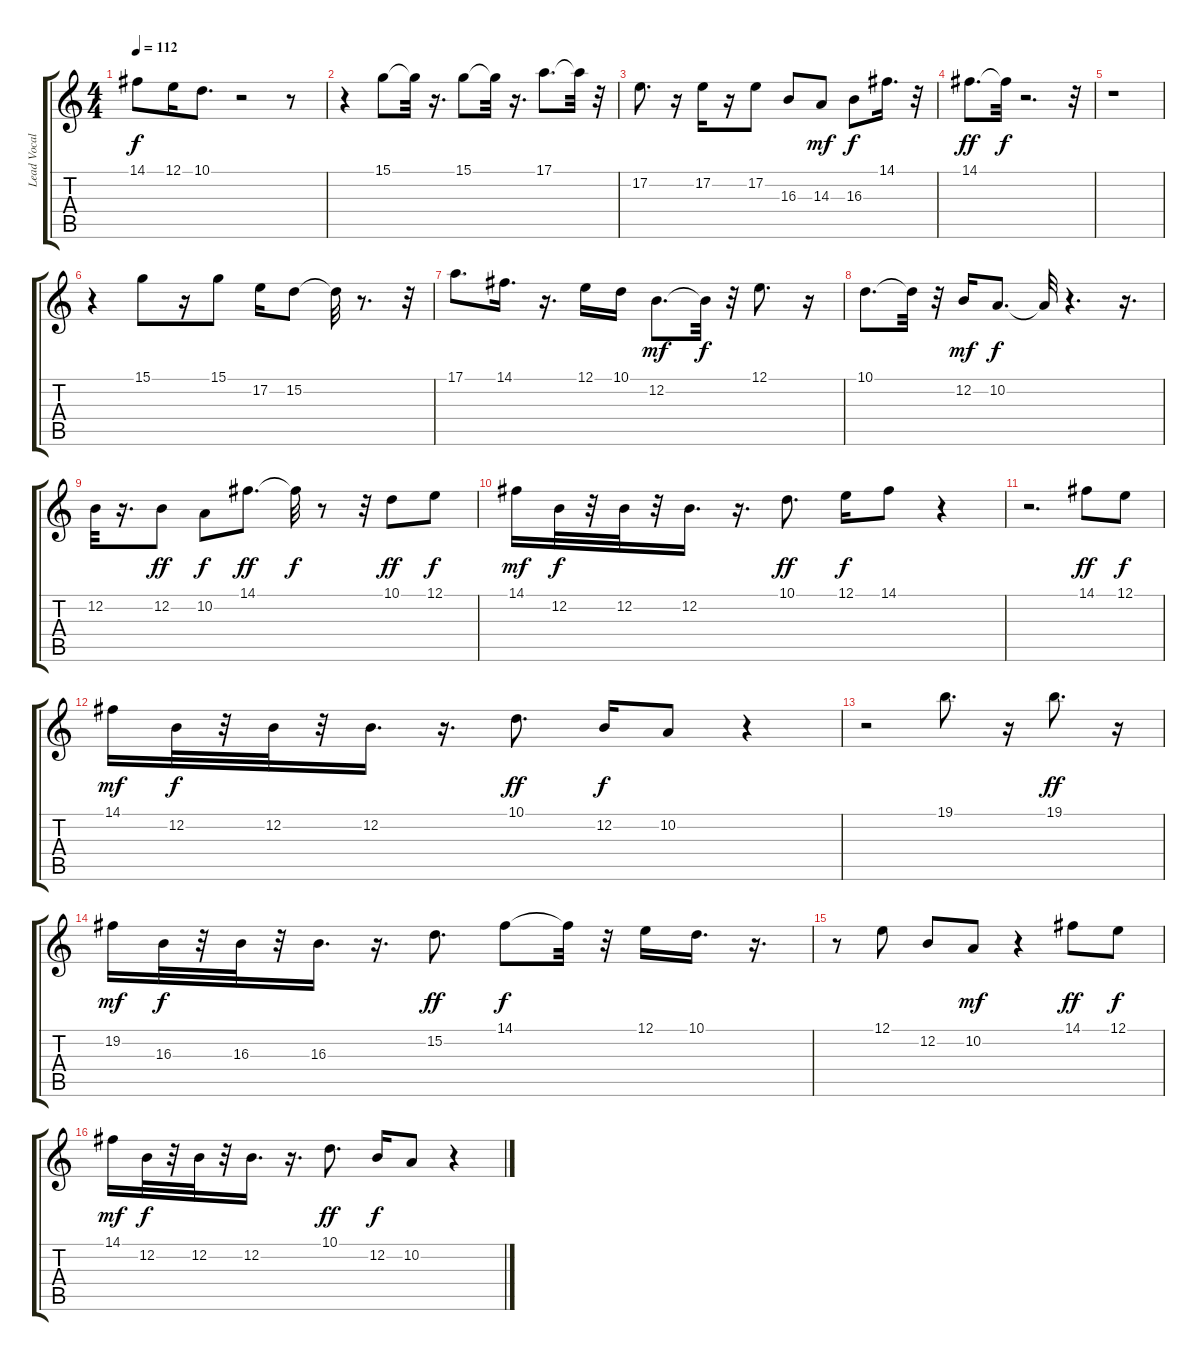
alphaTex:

\track ("Lead Vocal" "Lead Vocal") {instrument panflute}
\staff {score tabs}
\tuning (E4 B3 G3 D3 A2 E2) {hide}
\ts (4 4)
\tempo 112
\clef g2
\ks c
14.1.8{dy f} 12.1.16 10.1.8{d} r.2 r.8 |
r.4 15.1.8 15.1{t}.32 r.16{d} 15.1.8 15.1{t}.32 r.16{d} 17.1.8{d} 17.1{t}.32 r.32 |
17.2.8{d} r.16 17.2.16 r.16 17.2.8 16.3.8 14.3.8{dy mf} 16.3.8{dy f} 14.1.16{d} r.32 |
14.1.8{d dy ff} 14.1{t}.32{dy f} r.2{d} r.32 |
r.1 |
r.4 15.1.8 r.16 15.1.8 17.2.16 15.2.8 15.2{t}.32 r.8{d} r.32 |
17.1.8{d} 14.1.16{d} r.16{d} 12.1.16 10.1.16 12.2.8{d dy mf} 12.2{t}.32{dy f} r.32 12.1.8{d} r.16 |
10.1.8{d} 10.1{t}.32 r.32 12.2.16{dy mf} 10.2.8{d dy f} 10.2{t}.32 r.4{d} r.16{d} |
12.2.32 r.16{d} 12.2.8{dy ff} 10.2.8{dy f} 14.1.8{d dy ff} 14.1{t}.32{dy f} r.8 r.32 10.1.8{dy ff} 12.1.8{dy f} |
14.1.16{dy mf} 12.2.32{dy f} r.32 12.2.32 r.32 12.2.16{d} r.16{d} 10.1.8{d dy ff} 12.1.16{dy f} 14.1.8 r.4 |
r.2{d} 14.1.8{dy ff} 12.1.8{dy f} |
14.1.16{dy mf} 12.2.32{dy f} r.32 12.2.32 r.32 12.2.16{d} r.16{d} 10.1.8{d dy ff} 12.2.16{dy f} 10.2.8 r.4 |
r.2 19.1.8{d} r.16 19.1.8{d dy ff} r.16 |
19.2.16{dy mf} 16.3.32{dy f} r.32 16.3.32 r.32 16.3.16{d} r.16{d} 15.2.8{d dy ff} 14.1.8{dy f} 14.1{t}.32 r.32 12.1.16 10.1.16{d} r.16{d} |
r.8 12.1.8 12.2.8 10.2.8{dy mf} r.4 14.1.8{dy ff} 12.1.8{dy f} |
14.1.16{dy mf} 12.2.32{dy f} r.32 12.2.32 r.32 12.2.16{d} r.16{d} 10.1.8{d dy ff} 12.2.16{dy f} 10.2.8 r.4
